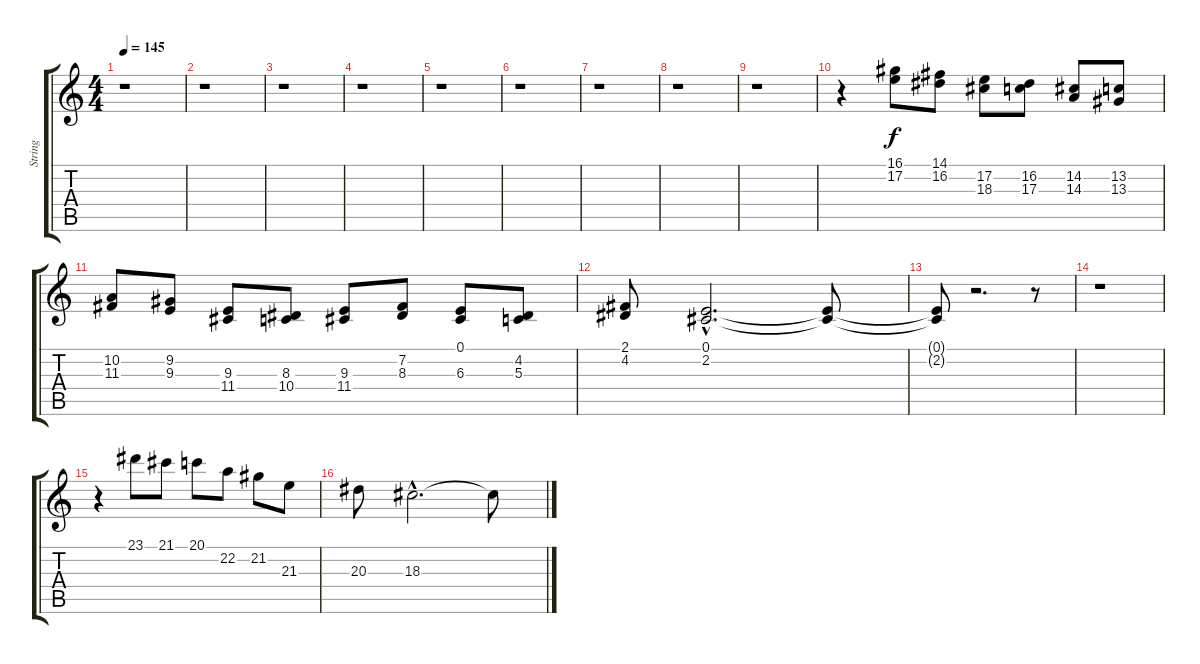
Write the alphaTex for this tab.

\track ("String" "String") {instrument stringensemble1}
\staff {score tabs}
\tuning (E4 B3 G3 D3 A2 E2) {hide}
\ts (4 4)
\tempo 145
\clef g2
\ks c
r.1{dy fff} |
r.1 |
r.1 |
r.1 |
r.1 |
r.1 |
r.1 |
r.1 |
r.1 |
r.4 (16.1 17.2).8{dy f} (14.1 16.2).8 (17.2 18.3).8 (16.2 17.3).8 (14.2 14.3).8 (13.2 13.3).8 |
(10.2 11.3).8 (9.2 9.3).8 (9.3 11.4).8 (8.3 10.4).8 (9.3 11.4).8 (7.2 8.3).8 (0.1 6.3).8 (4.2 5.3).8 |
(2.1 4.2).8 (0.1{hac} 2.2{hac}).2{d} (0.1{t} 2.2{t}).8 |
(0.1{t} 2.2{t}).8 r.2{d} r.8 |
r.1 |
r.4 23.1.8 21.1.8 20.1.8 22.2.8 21.2.8 21.3.8 |
20.3.8 18.3{hac}.2{d} 18.3{t}.8
